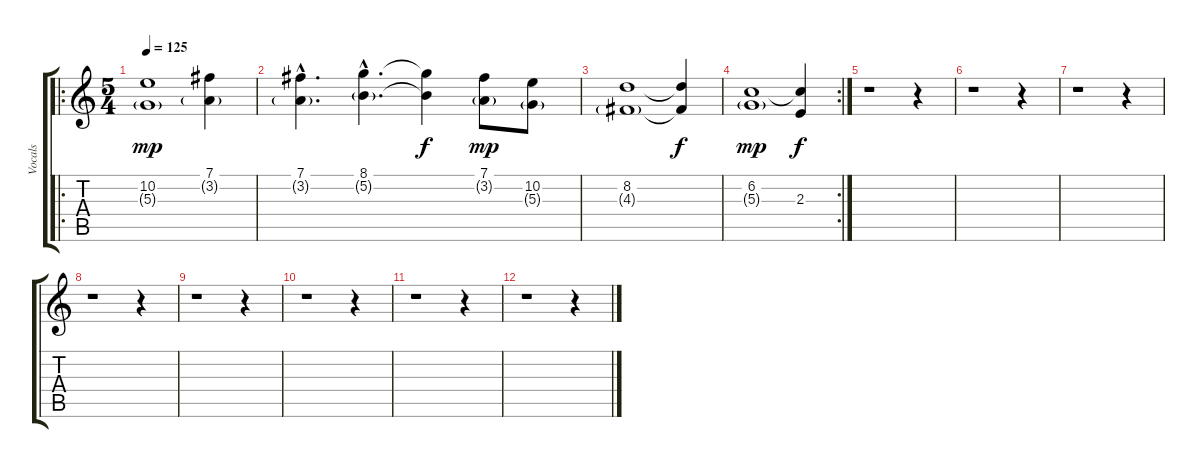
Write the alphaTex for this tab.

\track ("Vocals" "Vocals") {instrument viola}
\staff {score tabs}
\tuning (B4 Gb4 D4 A3 E3 B2) {hide}
\ro
\ts (5 4)
\tempo 125
\clef g2
\ks c
(10.2 5.3{g}).1{dy mp} (7.1 3.2{g}).4 |
(7.1{hac} 3.2{g hac}).4{d} (8.1{hac} 5.2{g hac}).4{d} (8.1{t} 5.2{t}).4{dy f} (7.1 3.2{g}).8{dy mp} (10.2 5.3{g}).8 |
(8.2 4.3{g}).1 (8.2{t} 4.3{t}).4{dy f} |
\rc 2
(6.2 5.3{g}).1{dy mp} (6.2{t} 2.3).4{dy f} |
r.1 r.4 |
r.1 r.4 |
r.1 r.4 |
r.1 r.4 |
r.1 r.4 |
r.1 r.4 |
r.1 r.4 |
r.1 r.4
